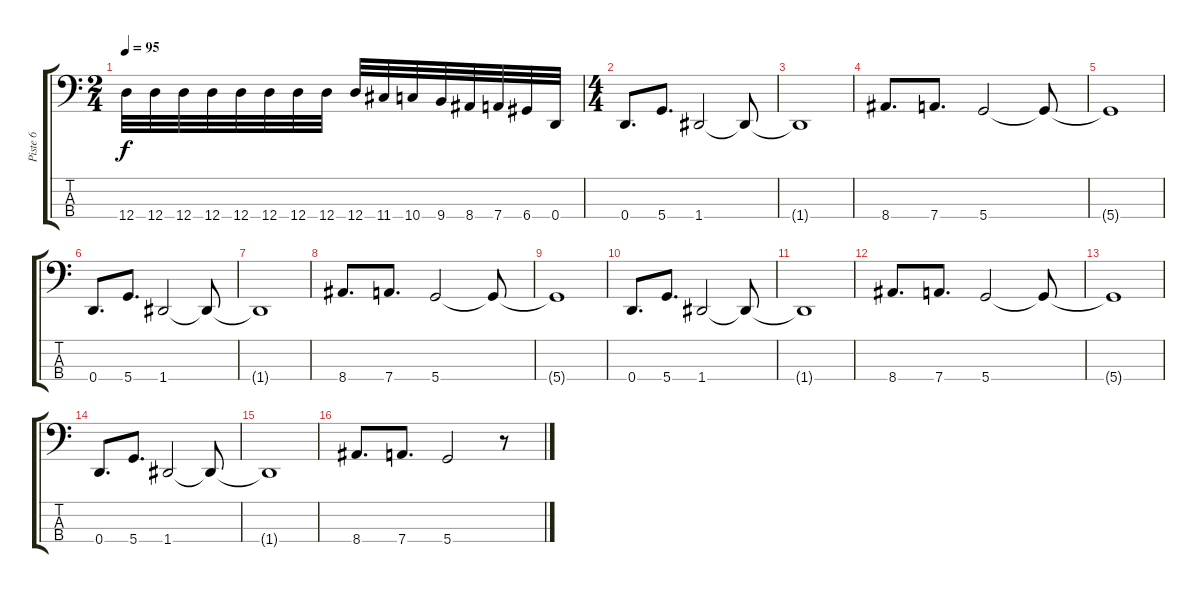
\track ("Piste 6" "Piste 6") {instrument electricbasspick}
\staff {score tabs}
\tuning (G2 D2 A1 D1) {hide}
\ts (2 4)
\tempo 95
\clef f4
\ks c
12.4.32{dy f} 12.4.32 12.4.32 12.4.32 12.4.32 12.4.32 12.4.32 12.4.32 12.4.32 11.4.32 10.4.32 9.4.32 8.4.32 7.4.32 6.4.32 0.4.32 |
\ts (4 4)
0.4.8{d} 5.4.8{d} 1.4.2 1.4{t}.8 |
1.4{t}.1 |
8.4.8{d} 7.4.8{d} 5.4.2 5.4{t}.8 |
5.4{t}.1 |
0.4.8{d} 5.4.8{d} 1.4.2 1.4{t}.8 |
1.4{t}.1 |
8.4.8{d} 7.4.8{d} 5.4.2 5.4{t}.8 |
5.4{t}.1 |
0.4.8{d} 5.4.8{d} 1.4.2 1.4{t}.8 |
1.4{t}.1 |
8.4.8{d} 7.4.8{d} 5.4.2 5.4{t}.8 |
5.4{t}.1 |
0.4.8{d} 5.4.8{d} 1.4.2 1.4{t}.8 |
1.4{t}.1 |
8.4.8{d} 7.4.8{d} 5.4.2 r.8
